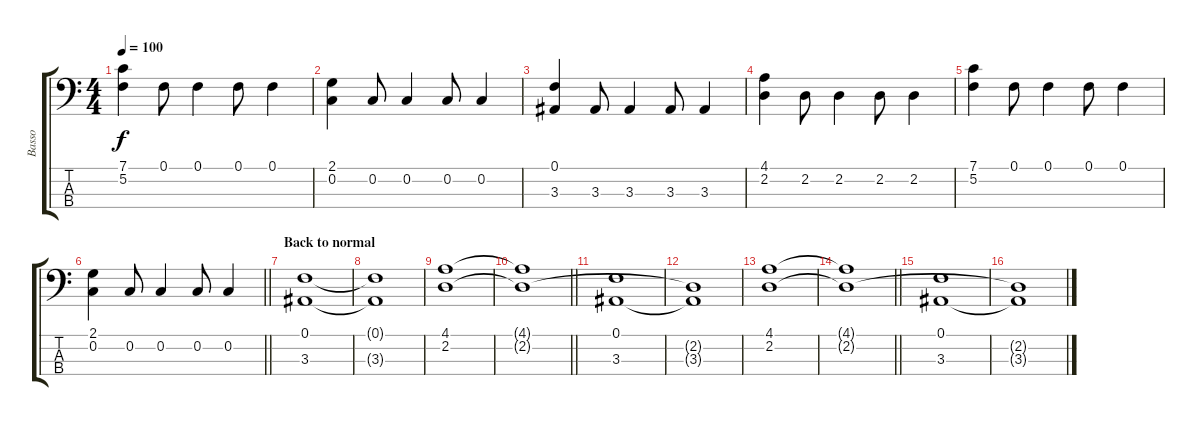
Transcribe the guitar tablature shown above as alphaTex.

\track ("Basso" "Basso") {instrument fretlessbass}
\staff {score tabs}
\tuning (F2 C2 G1 D1) {hide}
\ts (4 4)
\tempo 100
\clef f4
\ks c
(7.1 5.2).4{dy f} 0.1.8 0.1.4 0.1.8 0.1.4 |
(2.1 0.2).4 0.2.8 0.2.4 0.2.8 0.2.4 |
(0.1 3.3).4 3.3.8 3.3.4 3.3.8 3.3.4 |
(4.1 2.2).4 2.2.8 2.2.4 2.2.8 2.2.4 |
(7.1 5.2).4 0.1.8 0.1.4 0.1.8 0.1.4 |
\barLineRight lightlight
(2.1 0.2).4 0.2.8 0.2.4 0.2.8 0.2.4 |
\section ("" "Back to normal")
(0.1 3.3).1 |
(0.1{t} 3.3{t}).1 |
(4.1 2.2).1 |
\barLineRight lightlight
(4.1{t} 2.2{t}).1 |
(0.1 3.3).1 |
(2.2{t} 3.3{t}).1 |
(4.1 2.2).1 |
\barLineRight lightlight
(4.1{t} 2.2{t}).1 |
(0.1 3.3).1 |
(2.2{t} 3.3{t}).1
